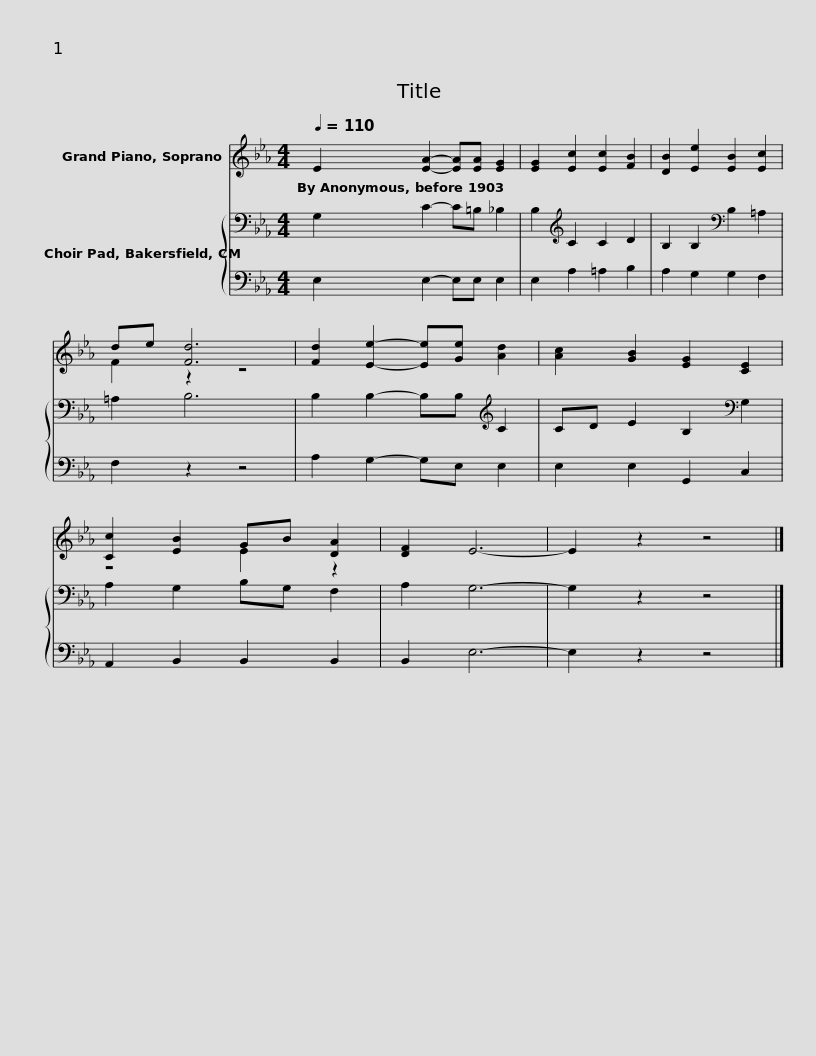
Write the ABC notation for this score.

X:1
%%score ( 1 2 ) { 3 | 4 }
L:1/8
Q:1/4=110
M:4/4
I:linebreak $
K:Eb
V:1 treble
V:2 treble
V:3 bass
V:4 bass
V:1
 E2 [EA]2- [EA][EA] [EG]2 | [EG]2 [Ec]2 [Ec]2 [FB]2 | [DB]2 [Ee]2 [EB]2 [Ec]2 | de [Fd]6 |$ [Fd]2 [Ee]2- [Ee][Ge] [Ad]2 | %5
 [Ac]2 [GB]2 [EG]2 [CE]2 | [Cc]2 [EB]2 GB [DA]2 | [DF]2 E6- | E2 z2 z4 |] %9
V:2
 x8 | x8 | x8 | F2 z2 z4 |$ x8 | %5
 x8 | z4 E2 z2 | x8 | x8 |] %9
V:3
 G,2 C2- C=B, _B,2 | B,2[K:treble] C2 C2 D2 | B,2 B,2[K:bass] B,2 =A,2 | =A,2 B,6 |$ B,2 B,2- B,B,[K:treble] C2 | %5
 CD E2 B,2[K:bass] G,2 | A,2 G,2 B,G, F,2 | A,2 G,6- | G,2 z2 z4 |] %9
V:4
 E,2 E,2- E,E, E,2 | E,2 A,2 =A,2 B,2 | A,2 G,2 G,2 F,2 | F,2 z2 z4 |$ A,2 G,2- G,E, E,2 | %5
 E,2 E,2 G,,2 C,2 | A,,2 B,,2 B,,2 B,,2 | B,,2 E,6- | E,2 z2 z4 |] %9
